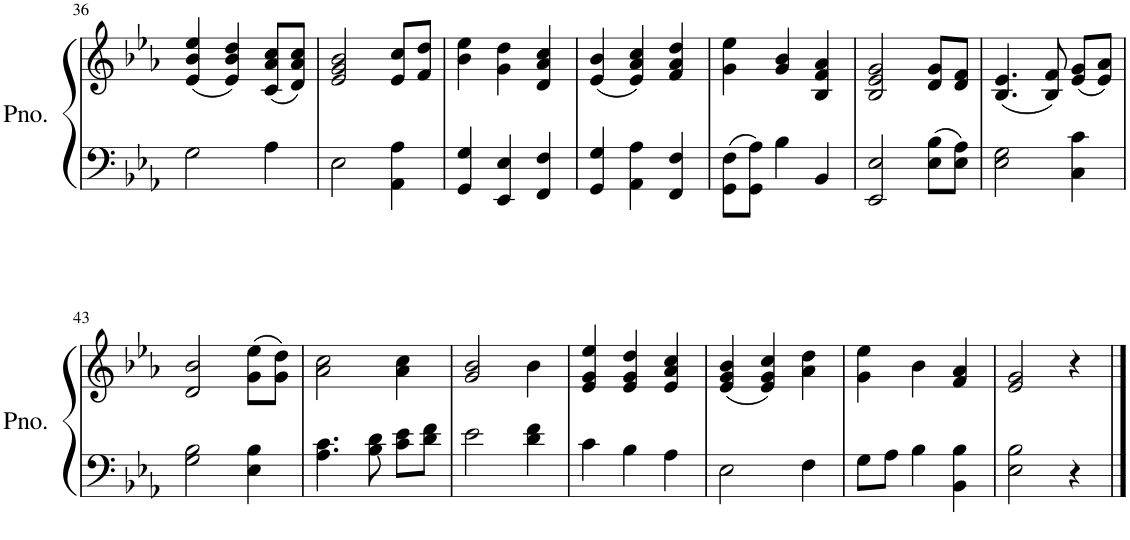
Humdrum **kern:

**kern	**kern
*part1	*part1
*staff2	*staff1
*I"Piano	*
*I'Pno.	*
!!LO:PB:g=z
*clefF4	*clefG2
*k[b-e-a-]	*k[b-e-a-]
*M3/4	*M3/4
=36	=36
2G\	(4e-/ 4b-/ 4ee-/
.	4e-/ 4b-/ 4dd/)
4A-\	(8c/ 8a-/ 8cc/L
.	8d/ 8a-/ 8cc/J)
=37	=37
2E-\	2e-/ 2g/ 2b-/
4AA-\ 4A-\	8e-/ 8cc/L
.	8f/ 8dd/J
=38	=38
4GG/ 4G/	4b-\ 4ee-\
4EE-/ 4E-/	4g\ 4dd\
4FF/ 4F/	4d/ 4a-/ 4cc/
=39	=39
4GG/ 4G/	(4e-/ 4b-/
4AA-\ 4A-\	4e-/ 4a-/ 4cc/)
4FF/ 4F/	4f/ 4a-/ 4dd/
=40	=40
8GG\ 8F\L	4g\ 4ee-\
8GG\ 8A-\J	.
4B-\	4g/ 4b-/
4BB-/	4B-/ 4f/ 4a-/
=41	=41
2EE-/ 2E-/	2B-/ 2e-/ 2g/
8E-\ 8B-\L	8d/ 8g/L
8E-\ 8A-\J	8d/ 8f/J
=42	=42
2E-\ 2G\	(4.B-/ 4.e-/
.	8B-/ 8f/)
4C\ 4c\	(8e-/ 8g/L
.	8e-/ 8a-/J)
!!LO:LB:g=z
=43	=43
2G\ 2B-\	2d/ 2b-/
4E-\ 4B-\	(8g\ 8ee-\L
.	8g\ 8dd\J)
=44	=44
4.A-\ 4.c\	2a-\ 2cc\
8B-\ 8d\	.
8c\ 8e-\L	4a-\ 4cc\
8d\ 8f\J	.
=45	=45
2e-\	2g/ 2b-/
4d\ 4f\	4b-\
=46	=46
4c\	4e-/ 4g/ 4ee-/
4B-\	4e-/ 4g/ 4dd/
4A-\	4e-/ 4a-/ 4cc/
=47	=47
2E-\	(4e-/ 4g/ 4b-/
.	4e-/ 4g/ 4cc/)
4F\	4a-\ 4dd\
=48	=48
8G\L	4g\ 4ee-\
8A-\J	.
4B-\	4b-\
4BB-\ 4B-\	4f/ 4a-/
=49	=49
2E-\ 2B-\	2e-/ 2g/
4r	4r
==	==
*-	*-
